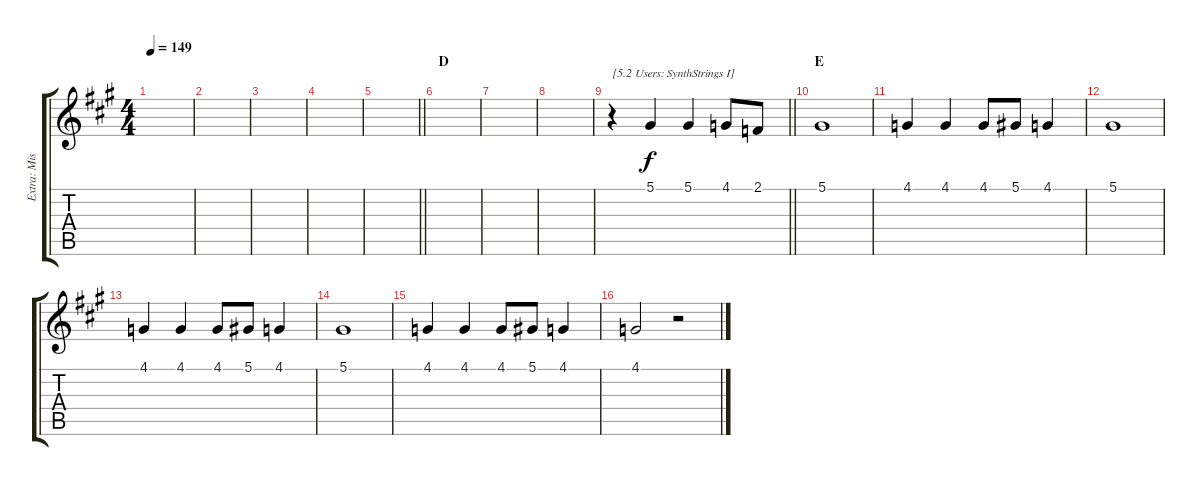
\track ("Extra: Misc" "Extra: Mis") {instrument synthstrings1}
\staff {score tabs}
\tuning (Eb4 Bb3 Gb3 Db3 Ab2 Eb2) {hide}
\ts (4 4)
\tempo 149
\clef g2
\ks a
|
|
|
|
\barLineRight lightlight
|
\section ("" "D")
|
|
|
\barLineRight lightlight
r.4{txt "[5.2 Users: SynthStrings I]"} 5.1.4 5.1.4 4.1.8 2.1.8 |
\section ("" "E")
5.1.1 |
4.1.4 4.1.4 4.1.8 5.1.8 4.1.4 |
5.1.1 |
4.1.4 4.1.4 4.1.8 5.1.8 4.1.4 |
5.1.1 |
4.1.4 4.1.4 4.1.8 5.1.8 4.1.4 |
4.1.2 r.2
